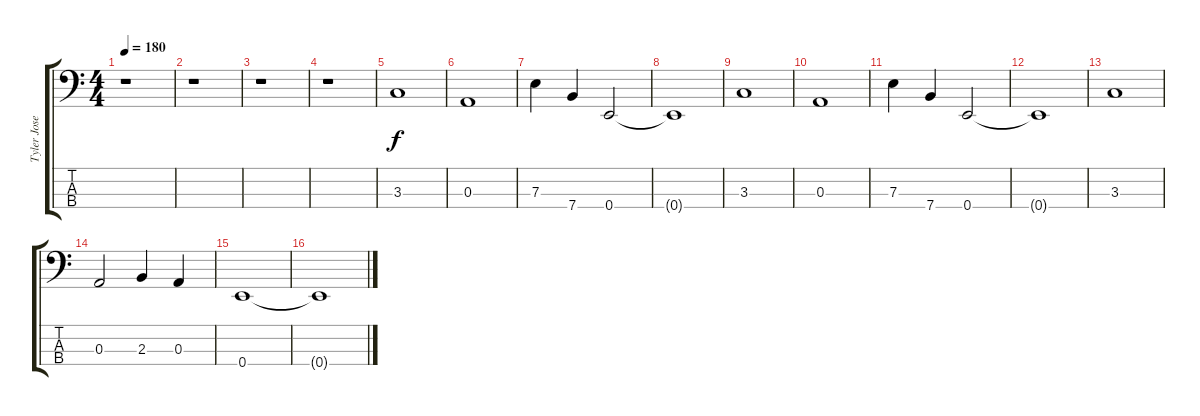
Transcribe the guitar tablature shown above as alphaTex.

\track ("Tyler Joseph Bass" "Tyler Jose") {instrument electricbassfinger}
\staff {score tabs}
\tuning (G2 D2 A1 E1) {hide}
\ts (4 4)
\tempo 180
\clef f4
\ks c
r.1{dy f} |
r.1 |
r.1 |
r.1 |
3.3.1 |
0.3.1 |
7.3.4 7.4.4 0.4.2 |
0.4{t}.1 |
3.3.1 |
0.3.1 |
7.3.4 7.4.4 0.4.2 |
0.4{t}.1 |
3.3.1 |
0.3.2 2.3.4 0.3.4 |
0.4.1 |
0.4{t}.1
